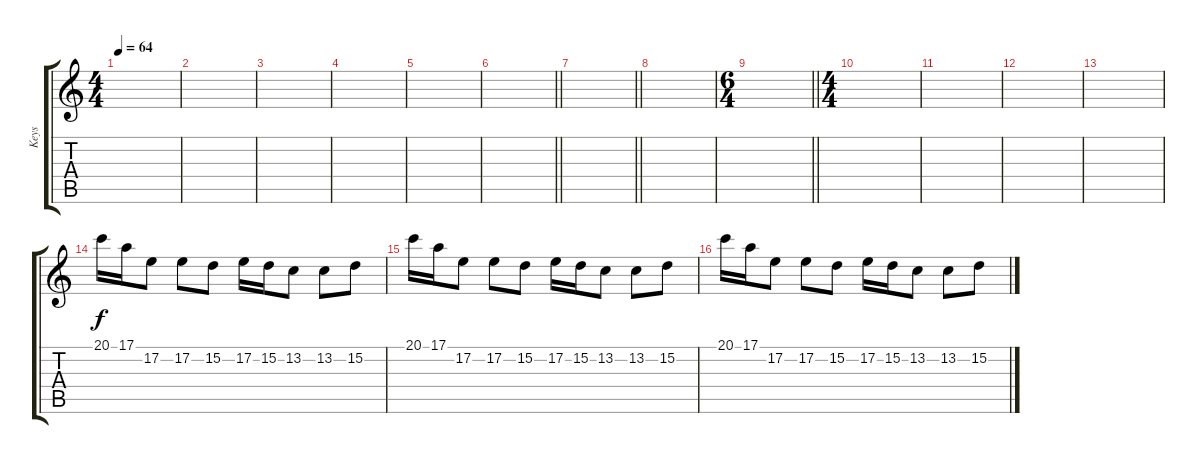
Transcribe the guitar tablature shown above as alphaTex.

\track ("Keys" "Keys") {instrument choiraahs}
\staff {score tabs}
\tuning (E4 B3 G3 D3 A2 E2) {hide}
\ts (4 4)
\tempo 64
\clef g2
\ks c
|
|
|
|
|
\barLineRight lightlight
|
\barLineRight lightlight
|
|
\ts (6 4)
\barLineRight lightlight
|
\ts (4 4)
|
|
|
|
20.1.16 17.1.16 17.2.8 17.2.8 15.2.8 17.2.16 15.2.16 13.2.8 13.2.8 15.2.8 |
20.1.16 17.1.16 17.2.8 17.2.8 15.2.8 17.2.16 15.2.16 13.2.8 13.2.8 15.2.8 |
20.1.16 17.1.16 17.2.8 17.2.8 15.2.8 17.2.16 15.2.16 13.2.8 13.2.8 15.2.8
